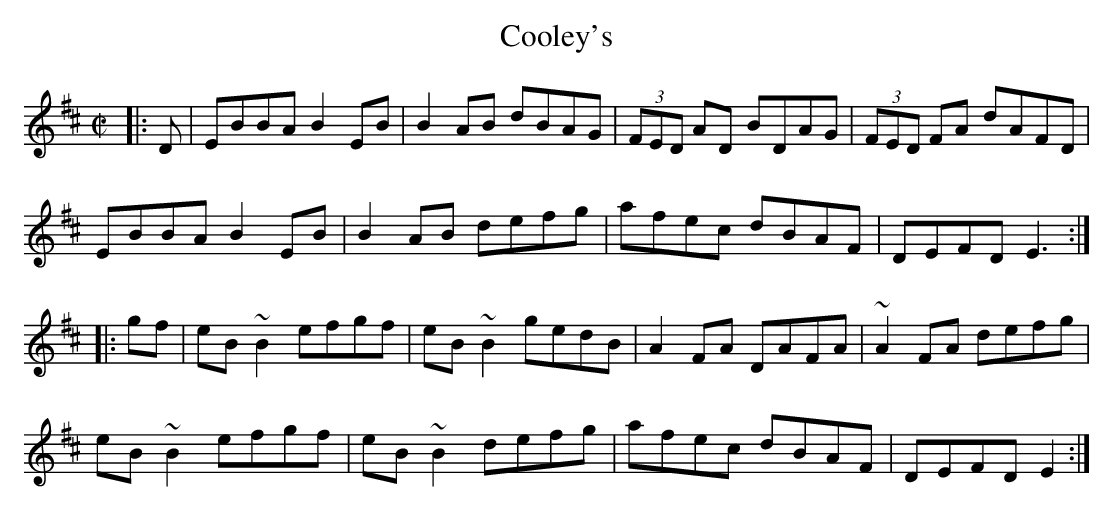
X:1
T:Cooley's
M:C|
E:7
K:EDor
|:D|EBBA B2 EB|B2 AB dBAG|(3FED AD BDAG|(3FED FA dAFD|
EBBAB2 EB|B2 AB defg|afec dBAF|DEFD E3:|
|:gf|eB ~B2 efgf|eB ~B2 gedB|A2 FA DAFA|~A2 FA defg|
eB~B2 efgf|eB ~B2 defg|afec dBAF|DEFD E2:|
